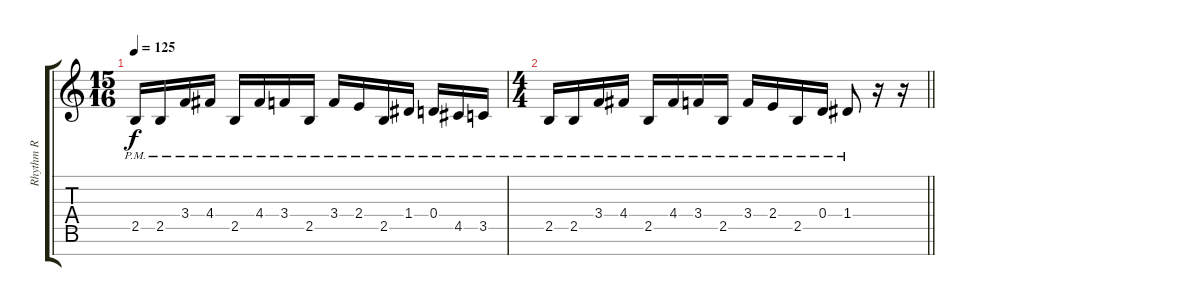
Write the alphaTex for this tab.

\track ("Rhythm R" "Rhythm R") {instrument distortionguitar}
\staff {score tabs}
\tuning (E4 B3 G3 D3 A2 E2 B1) {hide}
\ts (15 16)
\tempo 125
\clef g2
\ks c
2.5{pm}.16{dy f} 2.5{pm}.16 3.4{pm}.16 4.4{pm}.16 2.5{pm}.16 4.4{pm}.16 3.4{pm}.16 2.5{pm}.16 3.4{pm}.16 2.4{pm}.16 2.5{pm}.16 1.4{pm}.16 0.4{pm}.16 4.5{pm}.16 3.5{pm}.16 |
\ts (4 4)
\barLineRight lightlight
2.5{pm}.16 2.5{pm}.16 3.4{pm}.16 4.4{pm}.16 2.5{pm}.16 4.4{pm}.16 3.4{pm}.16 2.5{pm}.16 3.4{pm}.16 2.4{pm}.16 2.5{pm}.16 0.4{pm}.16 1.4{pm}.8 r.16 r.16
